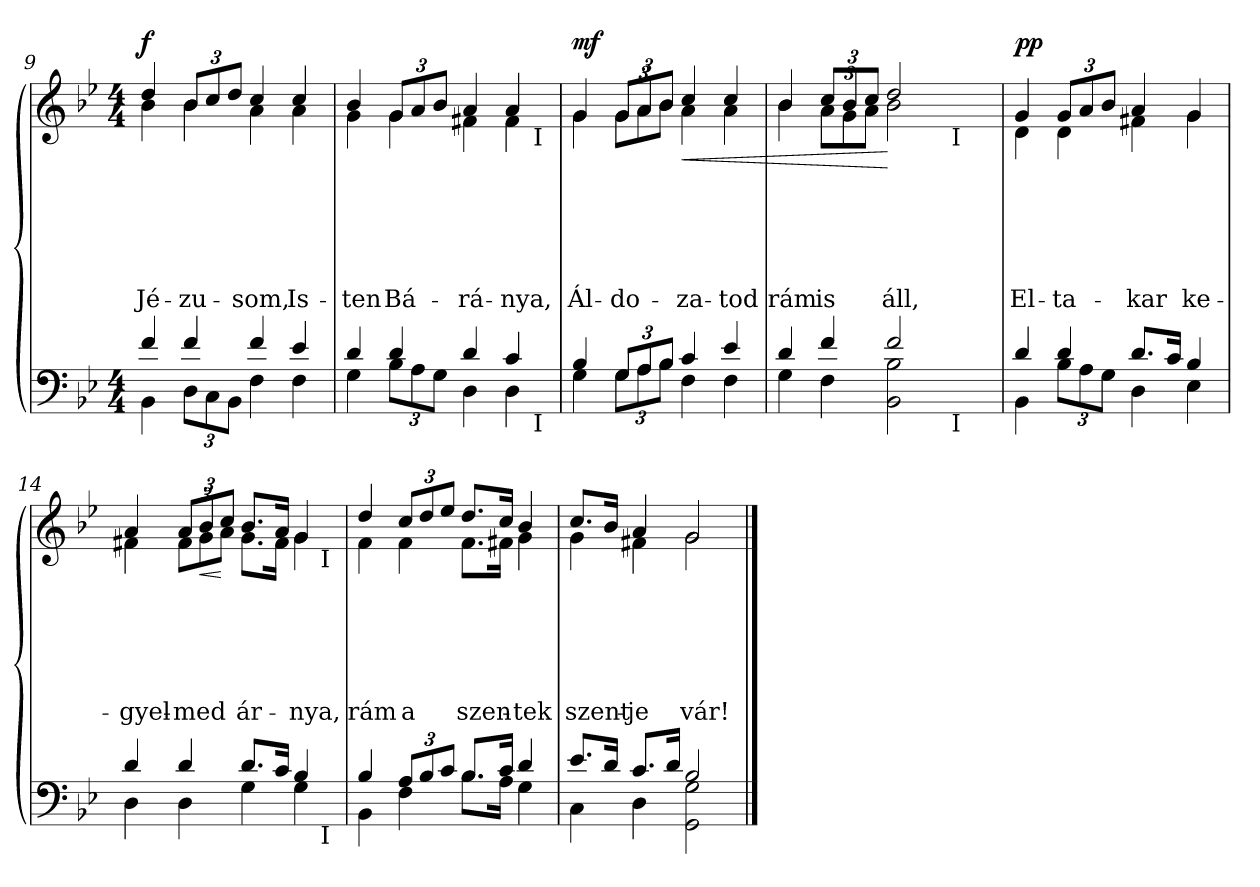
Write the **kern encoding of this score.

**kern	**kern	**text	**text	**text	**text	**text	**text	**dynam
*part2	*part1	*part1	*part1	*part1	*part1	*part1	*part1	*part1
*staff2	*staff1	*staff1	*staff1	*staff1	*staff1	*staff1	*staff1	*staff1
!!LO:LB:g=z
*clefF4	*clefG2	*	*	*	*	*	*	*
*k[b-e-]	*k[b-e-]	*	*	*	*	*	*	*
*B-:	*B-:	*	*	*	*	*	*	*
*M4/4	*M4/4	*	*	*	*	*	*	*
=9	=9	=9	=9	=9	=9	=9	=9	=9
*^	*^	*	*	*	*	*	*	*
!	!	!	!	!	!	!	!	!	!LO:LY:b	!LO:DY:a
4f/	4BB-\	4dd/	4b-\	.	.	.	.	.	Jé-	f
!	!	!	!	!	!	!	!	!	!LO:LY:b	!
4f/	12D\L	12b-/L	4b-\	.	.	.	.	.	-zu-	.
.	12C\	12cc/	.	.	.	.	.	.	.	.
.	12BB-\J	12dd/J	.	.	.	.	.	.	.	.
!	!	!	!	!	!	!	!	!	!LO:LY:b	!
4f/	4F\	4cc/	4a\	.	.	.	.	.	-som,	.
!	!	!	!	!	!	!	!	!	!LO:LY:b	!
4e-/	4F\	4cc/	4a\	.	.	.	.	.	Is-	.
=10	=10	=10	=10	=10	=10	=10	=10	=10	=10	=10
!	!	!	!	!	!	!	!	!	!LO:LY:b	!
*	*^	*	*^	*	*	*	*	*	*	*
4d/	4G\	2..ryy	4b-/	4g\	2..ryy	.	.	.	.	.	-ten	.
!	!	!	!	!	!	!	!	!	!	!	!LO:LY:b	!
4d/	12B-\L	.	12g/L	4g\	.	.	.	.	.	.	Bá-	.
.	12A\	.	12a/	.	.	.	.	.	.	.	.	.
.	12G\J	.	12b-/J	.	.	.	.	.	.	.	.	.
!	!	!	!	!	!	!	!	!	!	!	!LO:LY:b	!
4d/	4D\	.	4a/	4f#X\	.	.	.	.	.	.	-rá-	.
!	!	!	!	!	!	!	!	!	!	!	!LO:LY:b	!
4c/	4D\	.	4a/	4f#\	.	.	.	.	.	.	-nya,	.
!	!	!	!	!	!LO:TX:b:t=I	!	!	!	!	!	!	!
!	!	!LO:TX:b:t=I	!	!	!	!	!	!	!	!	!	!
.	.	8ryy	.	.	8ryy	.	.	.	.	.	.	.
*	*v	*v	*	*	*	*	*	*	*	*	*	*
*	*	*	*v	*v	*	*	*	*	*	*	*
=11	=11	=11	=11	=11	=11	=11	=11	=11	=11	=11
*	*^	*	*^	*	*	*	*	*	*	*
!	!	!	!	!	!	!	!	!	!	!	!LO:LY:b	!LO:DY:a
*	*v	*v	*	*	*	*	*	*	*	*	*	*
*	*	*	*v	*v	*	*	*	*	*	*	*
4B-/	4G\	4g/	4g\	.	.	.	.	.	Ál-	mf
!	!	!	!	!	!	!	!	!	!LO:LY:b	!
12G/L	12G\L	12g/L	12g\L	.	.	.	.	.	-do-	.
12A/	12A\	12a/	12a\	.	.	.	.	.	.	.
12B-/J	12B-\J	12b-/J	12b-\J	.	.	.	.	.	.	.
!	!	!	!	!	!	!	!	!	!	!LO:HP:b
!	!	!	!	!	!	!	!	!	!LO:LY:b	!
4c/	4F\	4cc/	4a\	.	.	.	.	.	-za-	<
!	!	!	!	!	!	!	!	!	!LO:LY:b	!
4e-/	4F\	4cc/	4a\	.	.	.	.	.	-tod	.
=12	=12	=12	=12	=12	=12	=12	=12	=12	=12	=12
!	!	!	!	!	!	!	!	!	!LO:LY:b	!
*	*^	*	*^	*	*	*	*	*	*	*
4d/	4G\	3%2ryy	4b-/	4b-\	3%2ryy	.	.	.	.	.	rám	.
!	!	!	!	!	!	!	!	!	!	!	!LO:LY:b	!
4f/	4F\	.	12cc/L	12a\L	.	.	.	.	.	.	is	.
.	.	.	12b-/	12g\	.	.	.	.	.	.	.	.
.	.	.	12cc/J	12a\J	.	.	.	.	.	.	.	.
!	!	!	!	!	!	!	!	!	!	!	!LO:LY:b	!
2f/	2BB-\ 2B-\	.	2dd/	2b-\	.	.	.	.	.	.	áll,	[
.	.	12ryy	.	.	12ryy	.	.	.	.	.	.	.
.	.	48ryy	.	.	48ryy	.	.	.	.	.	.	.
!	!	!	!	!	!LO:TX:b:t=I	!	!	!	!	!	!	!
!	!	!LO:TX:b:t=I	!	!	!	!	!	!	!	!	!	!
.	.	6ryy	.	.	6ryy	.	.	.	.	.	.	.
.	.	24.ryy	.	.	24.ryy	.	.	.	.	.	.	.
*	*v	*v	*	*	*	*	*	*	*	*	*	*
*	*	*	*v	*v	*	*	*	*	*	*	*
!!LO:LB:g=z
=13	=13	=13	=13	=13	=13	=13	=13	=13	=13	=13
*	*^	*	*^	*	*	*	*	*	*	*
!	!	!	!	!	!	!	!	!	!	!	!LO:LY:b	!LO:DY:a
*	*v	*v	*	*	*	*	*	*	*	*	*	*
*	*	*	*v	*v	*	*	*	*	*	*	*
4d/	4BB-\	4g/	4d\	.	.	.	.	.	El-	pp
!	!	!	!	!	!	!	!	!	!LO:LY:b	!
4d/	12B-\L	12g/L	4d\	.	.	.	.	.	-ta-	.
.	12A\	12a/	.	.	.	.	.	.	.	.
.	12G\J	12b-/J	.	.	.	.	.	.	.	.
!	!	!	!	!	!	!	!	!	!LO:LY:b	!
8.d/L	4D\	4a/	4f#X\	.	.	.	.	.	-kar	.
16c/Jk	.	.	.	.	.	.	.	.	.	.
!	!	!	!	!	!	!	!	!	!LO:LY:b	!
4B-/	4E-\	4g/	4g\	.	.	.	.	.	ke-	.
=14	=14	=14	=14	=14	=14	=14	=14	=14	=14	=14
!	!	!	!	!	!	!	!	!	!LO:LY:b	!
*	*^	*	*^	*	*	*	*	*	*	*
4d/	4D\	2..ryy	4a/	4f#X\	2..ryy	.	.	.	.	.	-gyel-	.
!	!	!	!	!	!	!	!	!	!	!	!LO:LY:b	!
4d/	4D\	.	12a/L	12f#\L	.	.	.	.	.	.	-med	.
!	!	!	!	!	!	!	!	!	!	!	!	!LO:HP:b
.	.	.	12b-/	12g\	.	.	.	.	.	.	.	<
.	.	.	12cc/J	12a\J	.	.	.	.	.	.	.	[
!	!	!	!	!	!	!	!	!	!	!	!LO:LY:b	!
8.d/L	4G\	.	8.b-/L	8.g\L	.	.	.	.	.	.	ár-	.
16c/Jk	.	.	16a/Jk	16f#\Jk	.	.	.	.	.	.	.	.
!	!	!	!	!	!	!	!	!	!	!	!LO:LY:b	!
4B-/	4G\	.	4g/	4g\	.	.	.	.	.	.	-nya,	.
!	!	!	!	!	!LO:TX:b:t=I	!	!	!	!	!	!	!
!	!	!LO:TX:b:t=I	!	!	!	!	!	!	!	!	!	!
.	.	8ryy	.	.	8ryy	.	.	.	.	.	.	.
*	*v	*v	*	*	*	*	*	*	*	*	*	*
*	*	*	*v	*v	*	*	*	*	*	*	*
=15	=15	=15	=15	=15	=15	=15	=15	=15	=15	=15
*	*^	*	*^	*	*	*	*	*	*	*
!	!	!	!	!	!	!	!	!	!	!	!LO:LY:b	!
*	*v	*v	*	*	*	*	*	*	*	*	*	*
*	*	*	*v	*v	*	*	*	*	*	*	*
4B-/	4BB-\	4dd/	4f\	.	.	.	.	.	rám	.
!	!	!	!	!	!	!	!	!	!LO:LY:b	!
12A/L	4F\	12cc/L	4f\	.	.	.	.	.	a	.
12B-/	.	12dd/	.	.	.	.	.	.	.	.
12c/J	.	12ee-/J	.	.	.	.	.	.	.	.
!	!	!	!	!	!	!	!	!	!LO:LY:b	!
8.B-/L	8.B-\L	8.dd/L	8.f\L	.	.	.	.	.	szen-	.
16c/Jk	16A\Jk	16cc/Jk	16f#X\Jk	.	.	.	.	.	.	.
!	!	!	!	!	!	!	!	!	!LO:LY:b	!
4d/	4G\	4b-/	4g\	.	.	.	.	.	-tek	.
=16	=16	=16	=16	=16	=16	=16	=16	=16	=16	=16
!	!	!	!	!	!	!	!	!	!LO:LY:b	!
8.e-/L	4C\	8.cc/L	4g\	.	.	.	.	.	szent-	.
16d/Jk	.	16b-/Jk	.	.	.	.	.	.	.	.
!	!	!	!	!	!	!	!	!	!LO:LY:b	!
8.c/L	4D\	4a/	4f#X\	.	.	.	.	.	-je	.
16d/Jk	.	.	.	.	.	.	.	.	.	.
!	!	!	!	!	!	!	!	!	!LO:LY:b	!
2B-/	2GG\ 2G\	2g/	2g\	.	.	.	.	.	vár!	.
*v	*v	*	*	*	*	*	*	*	*	*
*	*v	*v	*	*	*	*	*	*	*
==	==	==	==	==	==	==	==	==
*-	*-	*-	*-	*-	*-	*-	*-	*-
